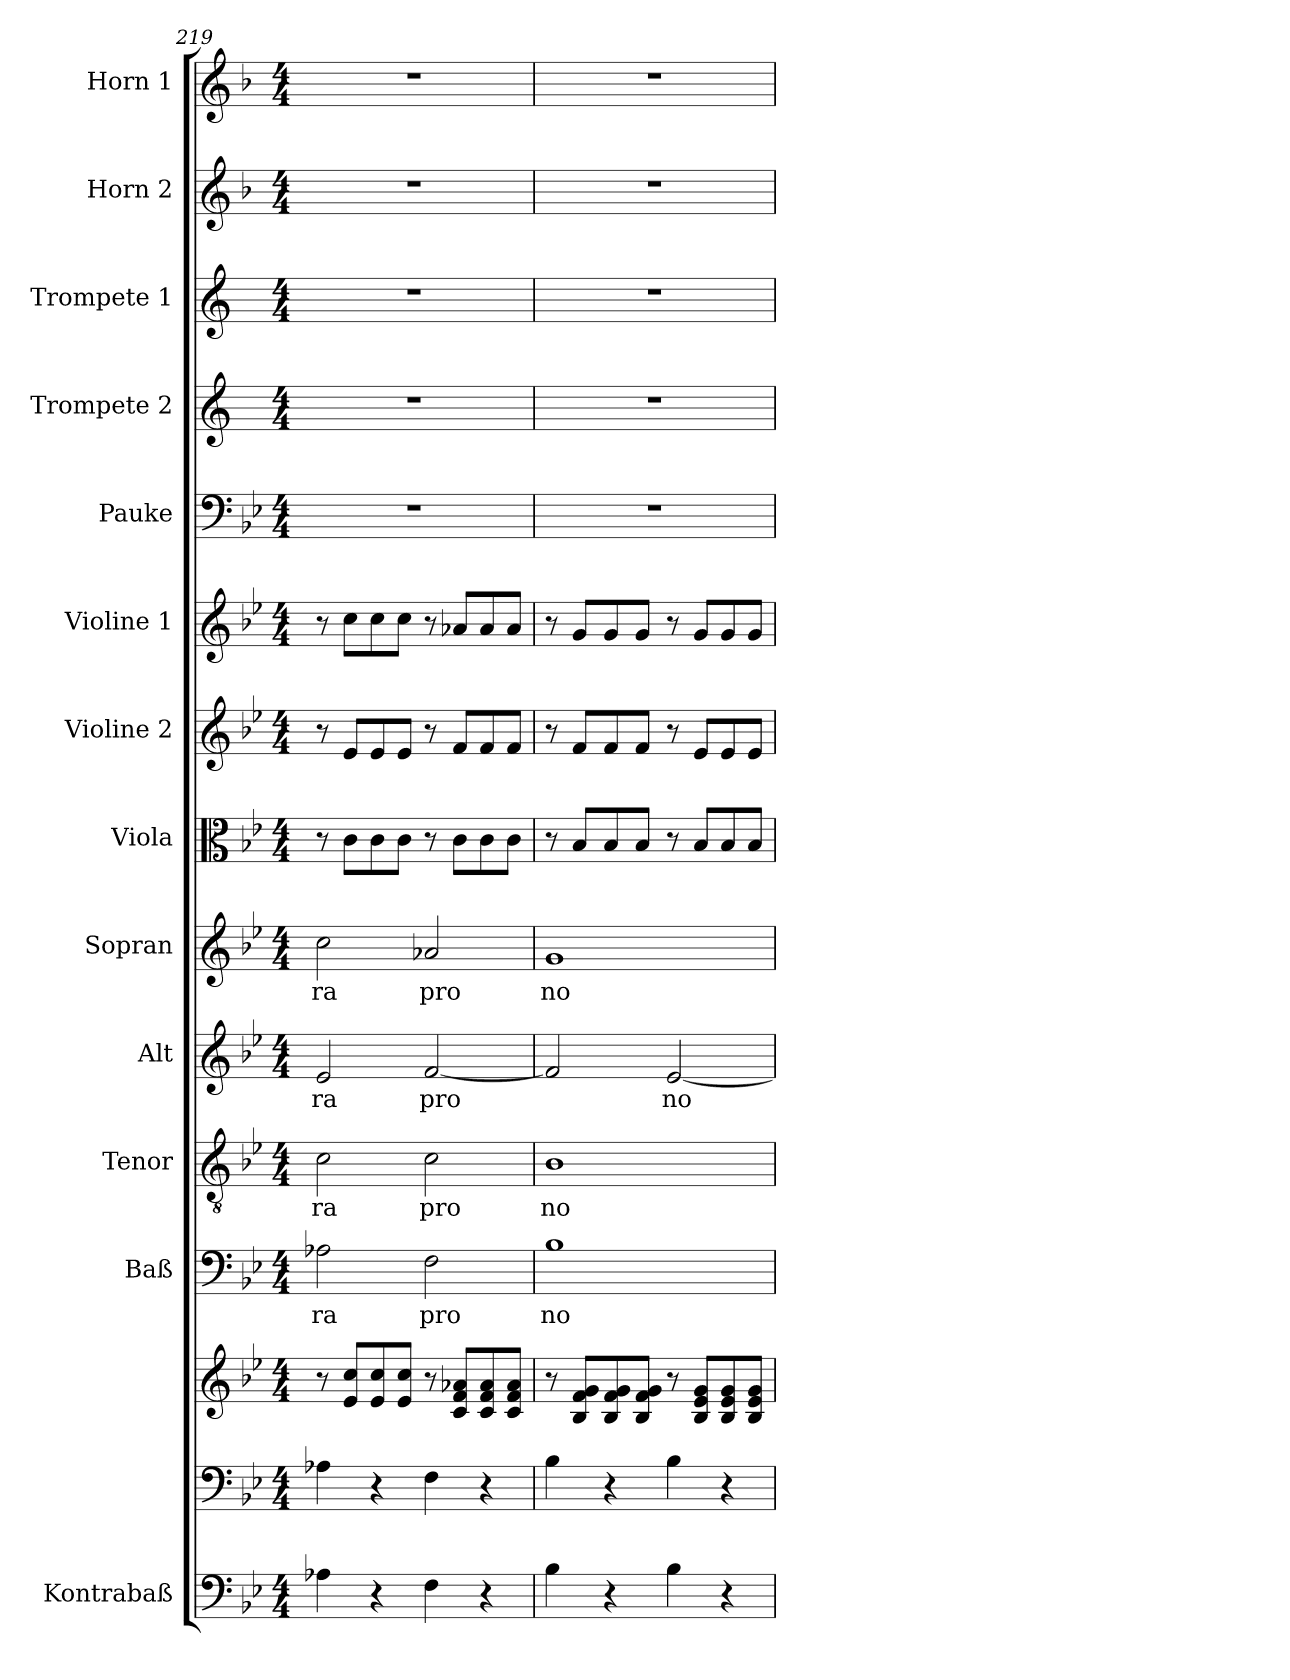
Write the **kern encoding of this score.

**kern	**kern	**kern	**kern	**text	**kern	**text	**kern	**text	**kern	**text	**kern	**kern	**kern	**kern	**kern	**kern	**kern	**kern
*part14	*part13	*part13	*part12	*part12	*part11	*part11	*part10	*part10	*part9	*part9	*part8	*part7	*part6	*part5	*part4	*part3	*part2	*part1
*staff15	*staff14	*staff13	*staff12	*staff12	*staff11	*staff11	*staff10	*staff10	*staff9	*staff9	*staff8	*staff7	*staff6	*staff5	*staff4	*staff3	*staff2	*staff1
*I"Kontrabaß	*	*	*I"Baß	*	*I"Tenor	*	*I"Alt	*	*I"Sopran	*	*I"Viola	*I"Violine 2	*I"Violine 1	*I"Pauke	*I"Trompete 2	*I"Trompete 1	*I"Horn 2	*I"Horn 1
*I'Kb.	*	*	*	*	*	*	*	*	*	*	*I'Vla.	*I'Vl. 2	*I'Vl. 1	*	*I'Tr. 2	*I'Tr. 1	*I'Hr. 2	*I'Hr. 1
*clefF4	*clefF4	*clefG2	*clefF4	*	*clefGv2	*	*clefG2	*	*clefG2	*	*clefC3	*clefG2	*clefG2	*clefF4	*clefG2	*clefG2	*clefG2	*clefG2
*ITrd7c12	*	*	*	*	*	*	*	*	*	*	*	*	*	*	*ITrd1c2	*ITrd1c2	*ITrd4c7	*ITrd4c7
*k[b-e-]	*k[b-e-]	*k[b-e-]	*k[b-e-]	*	*k[b-e-]	*	*k[b-e-]	*	*k[b-e-]	*	*k[b-e-]	*k[b-e-]	*k[b-e-]	*k[b-e-]	*k[b-e-]	*k[b-e-]	*k[b-e-]	*k[b-e-]
*B-:	*B-:	*B-:	*B-:	*	*B-:	*	*B-:	*	*B-:	*	*B-:	*B-:	*B-:	*B-:	*B-:	*B-:	*B-:	*B-:
*M4/4	*M4/4	*M4/4	*M4/4	*	*M4/4	*	*M4/4	*	*M4/4	*	*M4/4	*M4/4	*M4/4	*M4/4	*M4/4	*M4/4	*M4/4	*M4/4
=219	=219	=219	=219	=219	=219	=219	=219	=219	=219	=219	=219	=219	=219	=219	=219	=219	=219	=219
!	!	!	!	!LO:LY:b	!	!LO:LY:b	!	!LO:LY:b	!	!LO:LY:b	!	!	!	!	!	!	!	!
4AA-X\	4A-X\	8r	2A-X\	-ra	2c\	-ra	2e-/	-ra	2cc\	-ra	8r	8r	8r	1r	1r	1r	1r	1r
.	.	8e-/ 8cc/L	.	.	.	.	.	.	.	.	8c\L	8e-/L	8cc\L	.	.	.	.	.
4r	4r	8e-/ 8cc/	.	.	.	.	.	.	.	.	8c\	8e-/	8cc\	.	.	.	.	.
.	.	8e-/ 8cc/J	.	.	.	.	.	.	.	.	8c\J	8e-/J	8cc\J	.	.	.	.	.
!	!	!	!	!LO:LY:b	!	!LO:LY:b	!	!LO:LY:b	!	!LO:LY:b	!	!	!	!	!	!	!	!
4FF\	4F\	8r	2F\	pro	2c\	pro	[2f/	pro	2a-X/	pro	8r	8r	8r	.	.	.	.	.
.	.	8c/ 8f/ 8a-X/L	.	.	.	.	.	.	.	.	8c\L	8f/L	8a-X/L	.	.	.	.	.
4r	4r	8c/ 8f/ 8a-/	.	.	.	.	.	.	.	.	8c\	8f/	8a-/	.	.	.	.	.
.	.	8c/ 8f/ 8a-/J	.	.	.	.	.	.	.	.	8c\J	8f/J	8a-/J	.	.	.	.	.
=220	=220	=220	=220	=220	=220	=220	=220	=220	=220	=220	=220	=220	=220	=220	=220	=220	=220	=220
!	!	!	!	!LO:LY:b	!	!LO:LY:b	!	!	!	!LO:LY:b	!	!	!	!	!	!	!	!
4BB-\	4B-\	8r	1B-	no-	1B-	no-	2f/]	.	1g	no-	8r	8r	8r	1r	1r	1r	1r	1r
.	.	8B-/ 8f/ 8g/L	.	.	.	.	.	.	.	.	8B-/L	8f/L	8g/L	.	.	.	.	.
4r	4r	8B-/ 8f/ 8g/	.	.	.	.	.	.	.	.	8B-/	8f/	8g/	.	.	.	.	.
.	.	8B-/ 8f/ 8g/J	.	.	.	.	.	.	.	.	8B-/J	8f/J	8g/J	.	.	.	.	.
!	!	!	!	!	!	!	!	!LO:LY:b	!	!	!	!	!	!	!	!	!	!
4BB-\	4B-\	8r	.	.	.	.	[2e-/	no-	.	.	8r	8r	8r	.	.	.	.	.
.	.	8B-/ 8e-/ 8g/L	.	.	.	.	.	.	.	.	8B-/L	8e-/L	8g/L	.	.	.	.	.
4r	4r	8B-/ 8e-/ 8g/	.	.	.	.	.	.	.	.	8B-/	8e-/	8g/	.	.	.	.	.
.	.	8B-/ 8e-/ 8g/J	.	.	.	.	.	.	.	.	8B-/J	8e-/J	8g/J	.	.	.	.	.
=	=	=	=	=	=	=	=	=	=	=	=	=	=	=	=	=	=	=
*-	*-	*-	*-	*-	*-	*-	*-	*-	*-	*-	*-	*-	*-	*-	*-	*-	*-	*-
